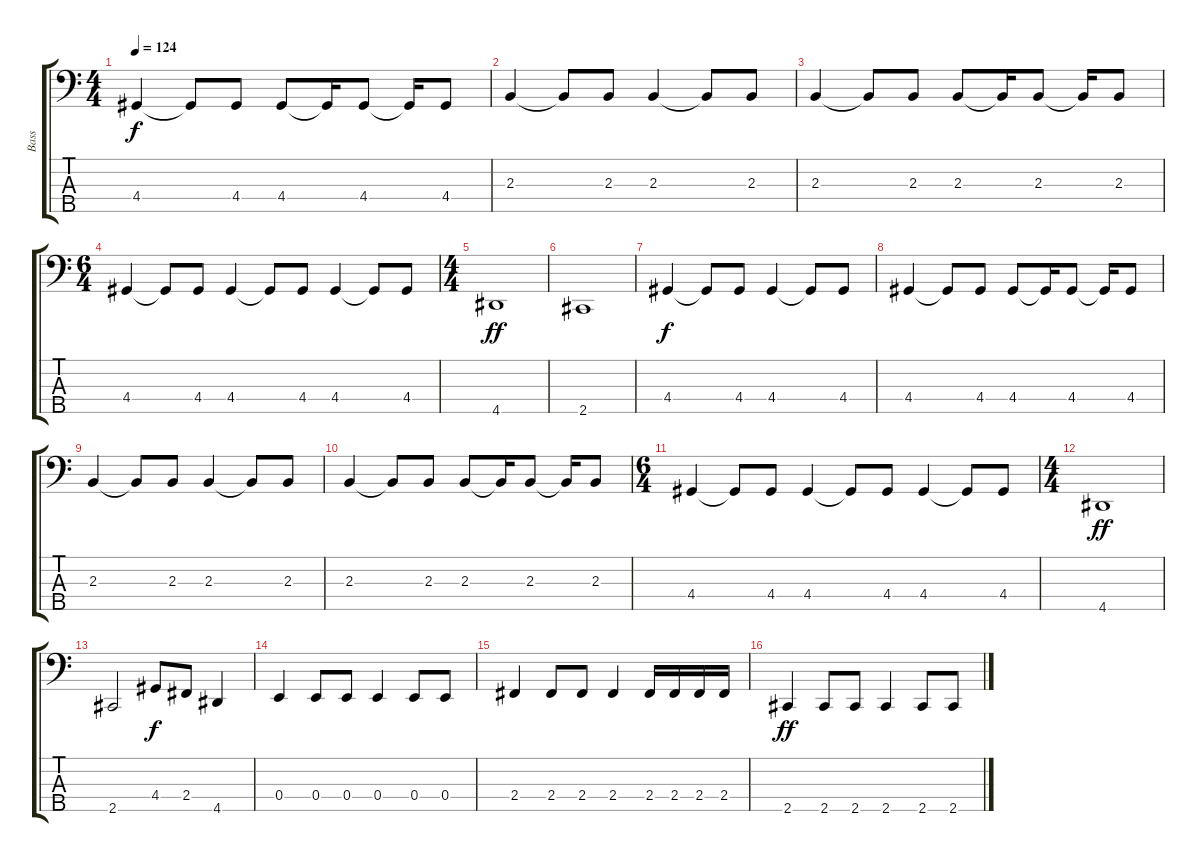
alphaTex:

\track ("Bass" "Bass") {instrument electricbassfinger}
\staff {score tabs}
\tuning (G2 D2 A1 E1 B0) {hide}
\ts (4 4)
\tempo 124
\clef f4
\ks c
4.4.4{dy f} 4.4{t}.8 4.4.8 4.4.8 4.4{t}.16 4.4.8 4.4{t}.16 4.4.8 |
2.3.4 2.3{t}.8 2.3.8 2.3.4 2.3{t}.8 2.3.8 |
2.3.4 2.3{t}.8 2.3.8 2.3.8 2.3{t}.16 2.3.8 2.3{t}.16 2.3.8 |
\ts (6 4)
4.4.4 4.4{t}.8 4.4.8 4.4.4 4.4{t}.8 4.4.8 4.4.4 4.4{t}.8 4.4.8 |
\ts (4 4)
4.5.1{dy ff} |
2.5.1 |
4.4.4{dy f} 4.4{t}.8 4.4.8 4.4.4 4.4{t}.8 4.4.8 |
4.4.4 4.4{t}.8 4.4.8 4.4.8 4.4{t}.16 4.4.8 4.4{t}.16 4.4.8 |
2.3.4 2.3{t}.8 2.3.8 2.3.4 2.3{t}.8 2.3.8 |
2.3.4 2.3{t}.8 2.3.8 2.3.8 2.3{t}.16 2.3.8 2.3{t}.16 2.3.8 |
\ts (6 4)
4.4.4 4.4{t}.8 4.4.8 4.4.4 4.4{t}.8 4.4.8 4.4.4 4.4{t}.8 4.4.8 |
\ts (4 4)
4.5.1{dy ff} |
2.5.2 4.4.8{dy f} 2.4.8 4.5.4 |
0.4.4 0.4.8 0.4.8 0.4.4 0.4.8 0.4.8 |
2.4.4 2.4.8 2.4.8 2.4.4 2.4.16 2.4.16 2.4.16 2.4.16 |
2.5.4{dy ff} 2.5.8 2.5.8 2.5.4 2.5.8 2.5.8
